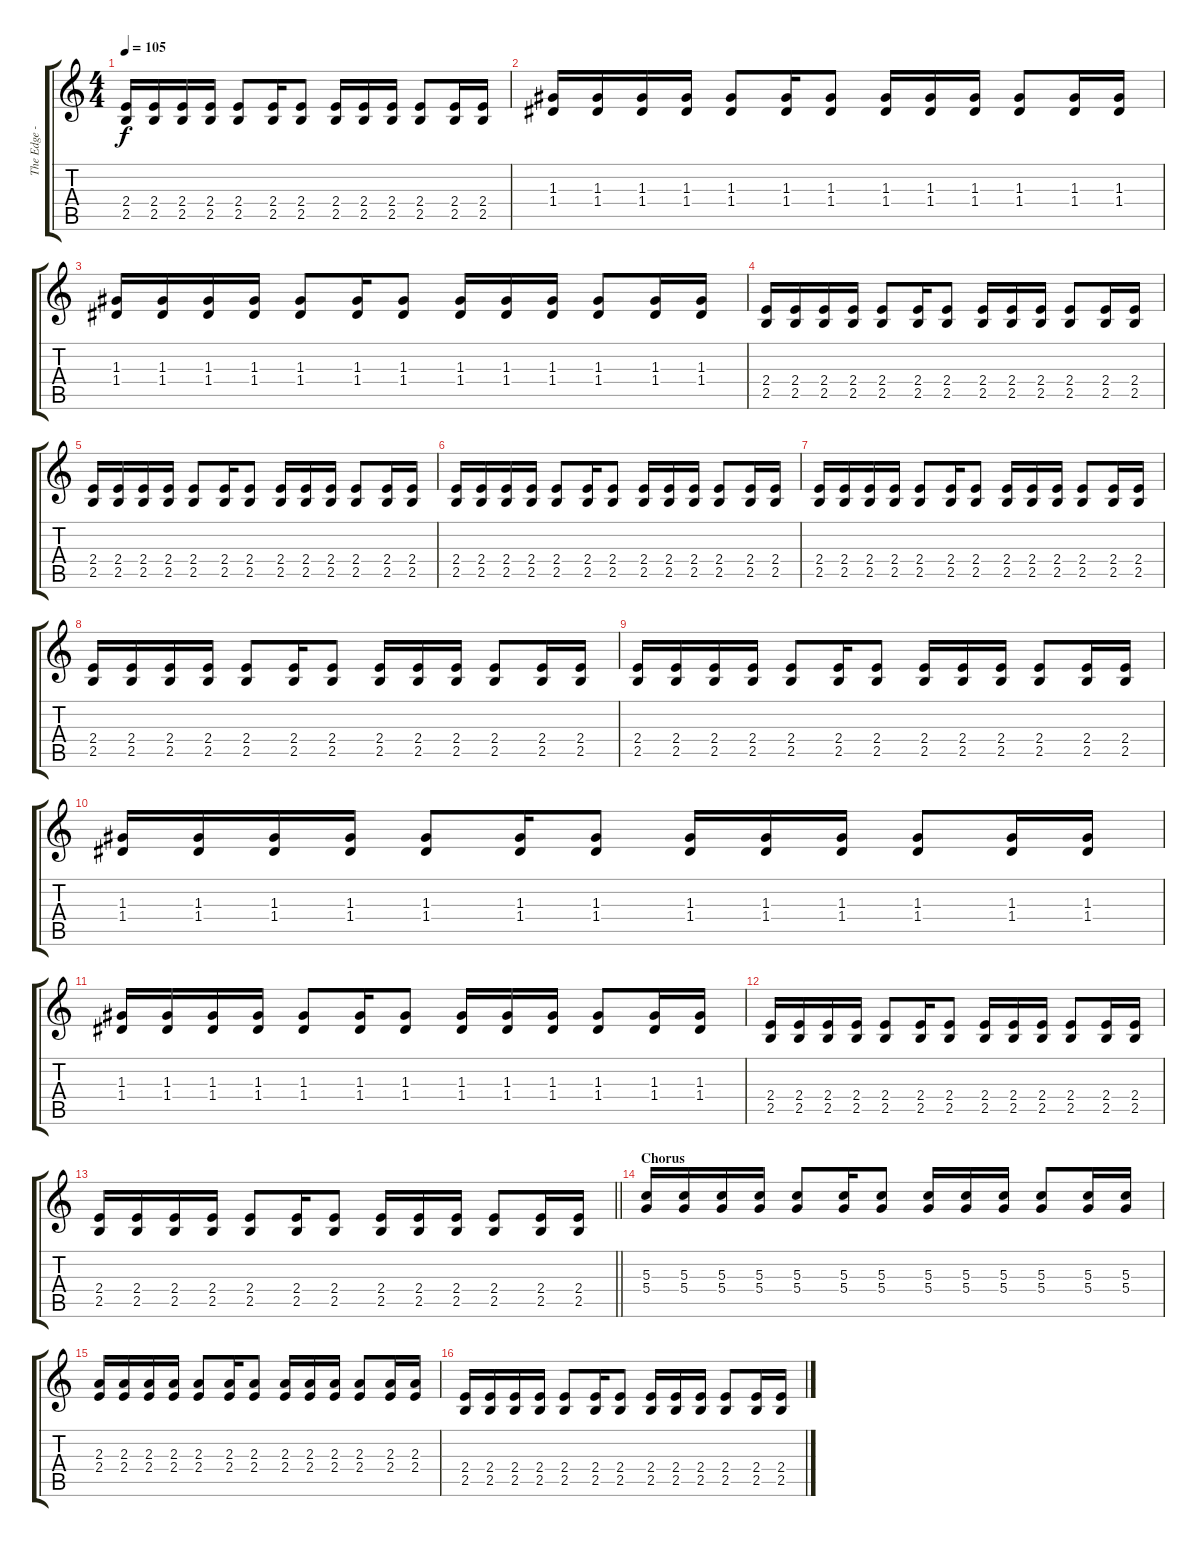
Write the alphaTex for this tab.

\track ("The Edge - GII" "The Edge -") {instrument electricguitarclean}
\staff {score tabs}
\tuning (E4 B3 G3 D3 A2 E2) {hide}
\ts (4 4)
\tempo 105
\clef g2
\ks c
(2.4 2.5).16{dy f} (2.4 2.5).16 (2.4 2.5).16 (2.4 2.5).16 (2.4 2.5).8 (2.4 2.5).16 (2.4 2.5).8 (2.4 2.5).16 (2.4 2.5).16 (2.4 2.5).16 (2.4 2.5).8 (2.4 2.5).16 (2.4 2.5).16 |
(1.3 1.4).16 (1.3 1.4).16 (1.3 1.4).16 (1.3 1.4).16 (1.3 1.4).8 (1.3 1.4).16 (1.3 1.4).8 (1.3 1.4).16 (1.3 1.4).16 (1.3 1.4).16 (1.3 1.4).8 (1.3 1.4).16 (1.3 1.4).16 |
(1.3 1.4).16 (1.3 1.4).16 (1.3 1.4).16 (1.3 1.4).16 (1.3 1.4).8 (1.3 1.4).16 (1.3 1.4).8 (1.3 1.4).16 (1.3 1.4).16 (1.3 1.4).16 (1.3 1.4).8 (1.3 1.4).16 (1.3 1.4).16 |
(2.4 2.5).16 (2.4 2.5).16 (2.4 2.5).16 (2.4 2.5).16 (2.4 2.5).8 (2.4 2.5).16 (2.4 2.5).8 (2.4 2.5).16 (2.4 2.5).16 (2.4 2.5).16 (2.4 2.5).8 (2.4 2.5).16 (2.4 2.5).16 |
(2.4 2.5).16 (2.4 2.5).16 (2.4 2.5).16 (2.4 2.5).16 (2.4 2.5).8 (2.4 2.5).16 (2.4 2.5).8 (2.4 2.5).16 (2.4 2.5).16 (2.4 2.5).16 (2.4 2.5).8 (2.4 2.5).16 (2.4 2.5).16 |
(2.4 2.5).16 (2.4 2.5).16 (2.4 2.5).16 (2.4 2.5).16 (2.4 2.5).8 (2.4 2.5).16 (2.4 2.5).8 (2.4 2.5).16 (2.4 2.5).16 (2.4 2.5).16 (2.4 2.5).8 (2.4 2.5).16 (2.4 2.5).16 |
(2.4 2.5).16 (2.4 2.5).16 (2.4 2.5).16 (2.4 2.5).16 (2.4 2.5).8 (2.4 2.5).16 (2.4 2.5).8 (2.4 2.5).16 (2.4 2.5).16 (2.4 2.5).16 (2.4 2.5).8 (2.4 2.5).16 (2.4 2.5).16 |
(2.4 2.5).16 (2.4 2.5).16 (2.4 2.5).16 (2.4 2.5).16 (2.4 2.5).8 (2.4 2.5).16 (2.4 2.5).8 (2.4 2.5).16 (2.4 2.5).16 (2.4 2.5).16 (2.4 2.5).8 (2.4 2.5).16 (2.4 2.5).16 |
(2.4 2.5).16 (2.4 2.5).16 (2.4 2.5).16 (2.4 2.5).16 (2.4 2.5).8 (2.4 2.5).16 (2.4 2.5).8 (2.4 2.5).16 (2.4 2.5).16 (2.4 2.5).16 (2.4 2.5).8 (2.4 2.5).16 (2.4 2.5).16 |
(1.3 1.4).16 (1.3 1.4).16 (1.3 1.4).16 (1.3 1.4).16 (1.3 1.4).8 (1.3 1.4).16 (1.3 1.4).8 (1.3 1.4).16 (1.3 1.4).16 (1.3 1.4).16 (1.3 1.4).8 (1.3 1.4).16 (1.3 1.4).16 |
(1.3 1.4).16 (1.3 1.4).16 (1.3 1.4).16 (1.3 1.4).16 (1.3 1.4).8 (1.3 1.4).16 (1.3 1.4).8 (1.3 1.4).16 (1.3 1.4).16 (1.3 1.4).16 (1.3 1.4).8 (1.3 1.4).16 (1.3 1.4).16 |
(2.4 2.5).16 (2.4 2.5).16 (2.4 2.5).16 (2.4 2.5).16 (2.4 2.5).8 (2.4 2.5).16 (2.4 2.5).8 (2.4 2.5).16 (2.4 2.5).16 (2.4 2.5).16 (2.4 2.5).8 (2.4 2.5).16 (2.4 2.5).16 |
\barLineRight lightlight
(2.4 2.5).16 (2.4 2.5).16 (2.4 2.5).16 (2.4 2.5).16 (2.4 2.5).8 (2.4 2.5).16 (2.4 2.5).8 (2.4 2.5).16 (2.4 2.5).16 (2.4 2.5).16 (2.4 2.5).8 (2.4 2.5).16 (2.4 2.5).16 |
\section ("" "Chorus")
(5.3 5.4).16{instrument electricguitarclean} (5.3 5.4).16 (5.3 5.4).16 (5.3 5.4).16 (5.3 5.4).8 (5.3 5.4).16 (5.3 5.4).8 (5.3 5.4).16 (5.3 5.4).16 (5.3 5.4).16 (5.3 5.4).8 (5.3 5.4).16 (5.3 5.4).16 |
(2.3 2.4).16 (2.3 2.4).16 (2.3 2.4).16 (2.3 2.4).16 (2.3 2.4).8 (2.3 2.4).16 (2.3 2.4).8 (2.3 2.4).16 (2.3 2.4).16 (2.3 2.4).16 (2.3 2.4).8 (2.3 2.4).16 (2.3 2.4).16 |
(2.4 2.5).16 (2.4 2.5).16 (2.4 2.5).16 (2.4 2.5).16 (2.4 2.5).8 (2.4 2.5).16 (2.4 2.5).8 (2.4 2.5).16 (2.4 2.5).16 (2.4 2.5).16 (2.4 2.5).8 (2.4 2.5).16 (2.4 2.5).16
